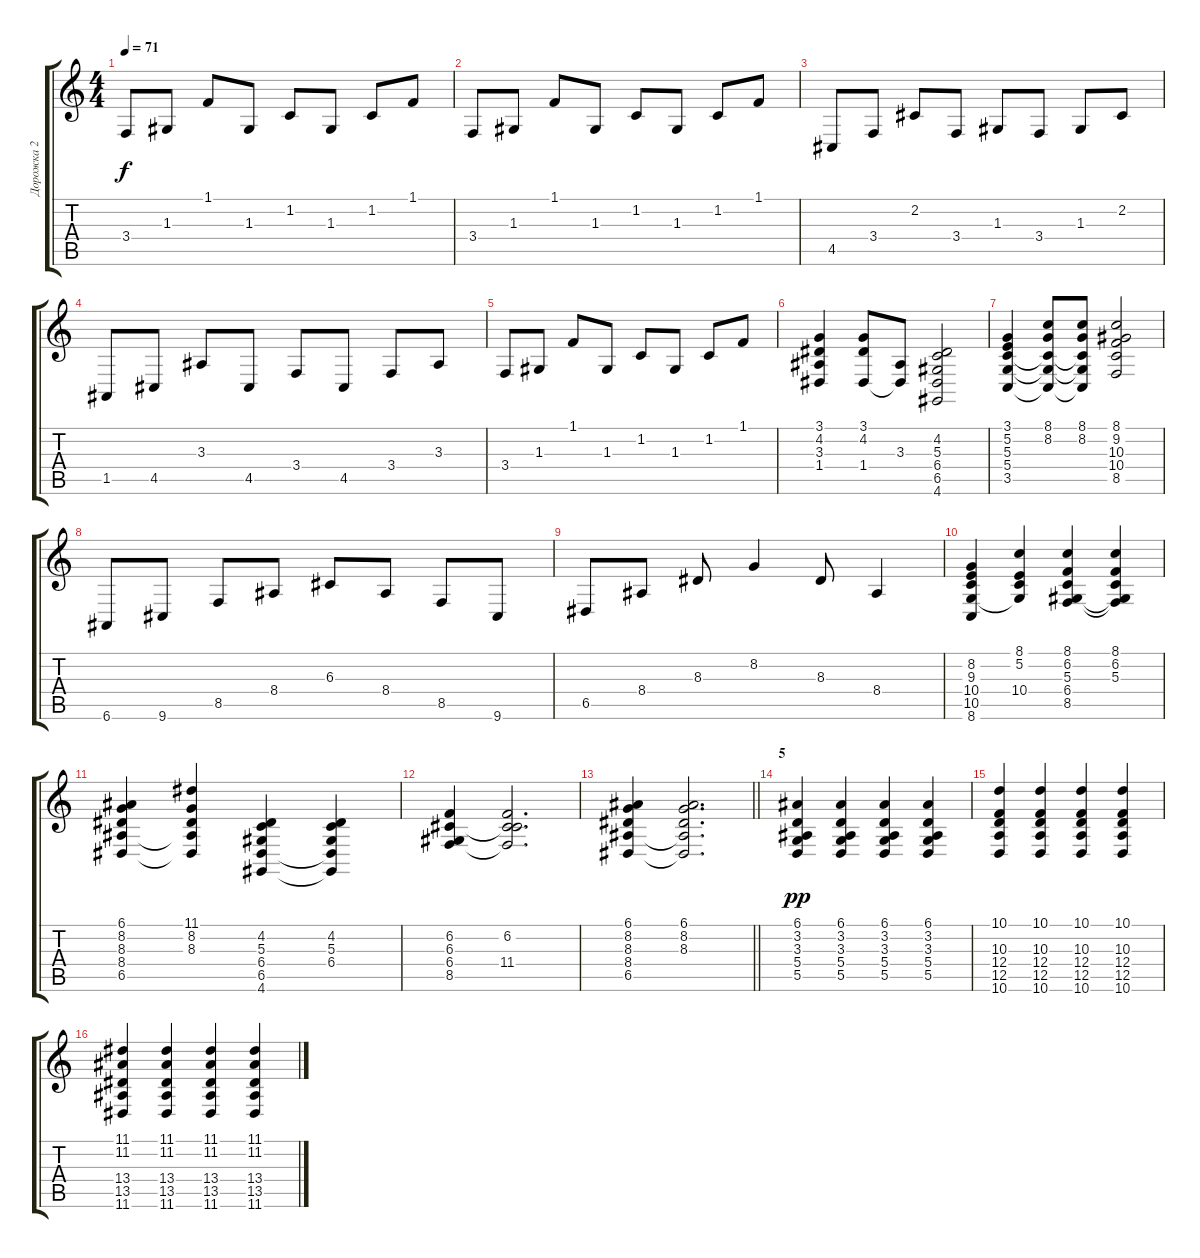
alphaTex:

\track ("Дорожка 2" "Дорожка 2") {instrument acousticgrandpiano}
\staff {score tabs}
\tuning (E4 B3 G3 D3 A2 E2) {hide}
\ts (4 4)
\tempo 71
\clef g2
\ks c
3.4.8{dy f} 1.3.8 1.1.8 1.3.8 1.2.8 1.3.8 1.2.8 1.1.8 |
3.4.8 1.3.8 1.1.8 1.3.8 1.2.8 1.3.8 1.2.8 1.1.8 |
4.5.8 3.4.8 2.2.8 3.4.8 1.3.8 3.4.8 1.3.8 2.2.8 |
1.5.8 4.5.8 3.3.8 4.5.8 3.4.8 4.5.8 3.4.8 3.3.8 |
3.4.8 1.3.8 1.1.8 1.3.8 1.2.8 1.3.8 1.2.8 1.1.8 |
(3.1 4.2 3.3 1.4).4 (3.1 4.2 1.4).8 (3.3 1.4{t}).8 (4.2 5.3 6.4 6.5 4.6).2 |
(3.1 5.2 5.3 5.4 3.5).4 (8.1 8.2 5.3{t} 5.4{t} 3.5{t}).8 (8.1 8.2 5.3{t} 5.4{t} 3.5{t}).8 (8.1 9.2 10.3 10.4 8.5).2 |
6.6.8 9.6.8 8.5.8 8.4.8 6.3.8 8.4.8 8.5.8 9.6.8 |
6.5.8 8.4.8 8.3.8 8.2.4 8.3.8 8.4.4 |
(8.2 9.3 10.4 10.5 8.6).4 (8.1 5.2 10.4 10.5{t}).4 (8.1 6.2 5.3 6.4 8.5).4 (8.1 6.2 5.3 6.4{t} 8.5{t}).4 |
(6.1 8.2 8.3 8.4 6.5).4 (11.1 8.2 8.3 8.4{t} 6.5{t}).4 (4.2 5.3 6.4 6.5 4.6).4 (4.2 5.3 6.4 6.5{t} 4.6{t}).4 |
(6.2 6.3 6.4 8.5).4 (6.2 6.3{t} 11.4 8.5{t}).2{d} |
\barLineRight lightlight
(6.1 8.2 8.3 8.4 6.5).4 (6.1 8.2 8.3 8.4{t} 6.5{t}).2{d} |
\section ("" "5")
(6.1 3.2 3.3 5.4 5.5).4{dy pp} (6.1 3.2 3.3 5.4 5.5).4 (6.1 3.2 3.3 5.4 5.5).4 (6.1 3.2 3.3 5.4 5.5).4 |
(10.1 10.3 12.4 12.5 10.6).4 (10.1 10.3 12.4 12.5 10.6).4 (10.1 10.3 12.4 12.5 10.6).4 (10.1 10.3 12.4 12.5 10.6).4 |
(11.1 11.2 13.4 13.5 11.6).4 (11.1 11.2 13.4 13.5 11.6).4 (11.1 11.2 13.4 13.5 11.6).4 (11.1 11.2 13.4 13.5 11.6).4
